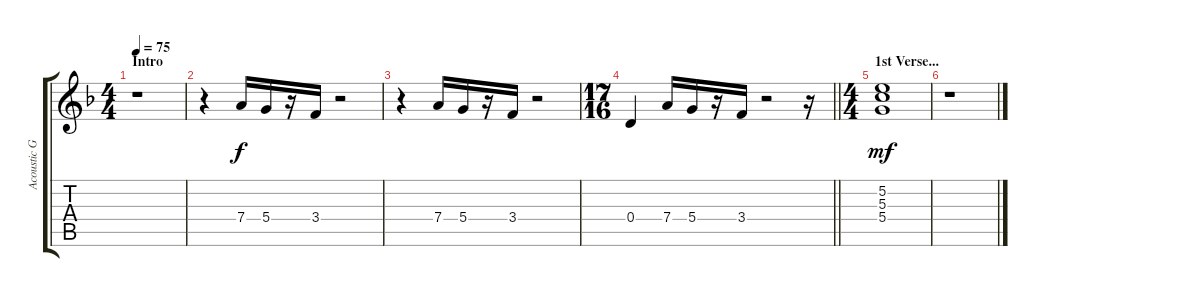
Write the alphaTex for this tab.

\track ("Acoustic Guitar" "Acoustic G") {instrument acousticguitarsteel}
\staff {score tabs}
\tuning (E4 B3 G3 D3 A2 E2) {hide}
\ts (4 4)
\section ("" "Intro")
\tempo 75
\clef g2
\ks dminor
r.1{dy f instrument acousticguitarsteel} |
r.4 7.4.16 5.4.16 r.16 3.4.16 r.2 |
r.4 7.4.16 5.4.16 r.16 3.4.16 r.2 |
\ts (17 16)
\barLineRight lightlight
0.4.4 7.4.16{beam merge} 5.4.16 r.16 3.4.16 r.2 r.16 |
\ts (4 4)
\section ("" "1st Verse...")
(5.2 5.3 5.4).1{dy mf} |
r.1
